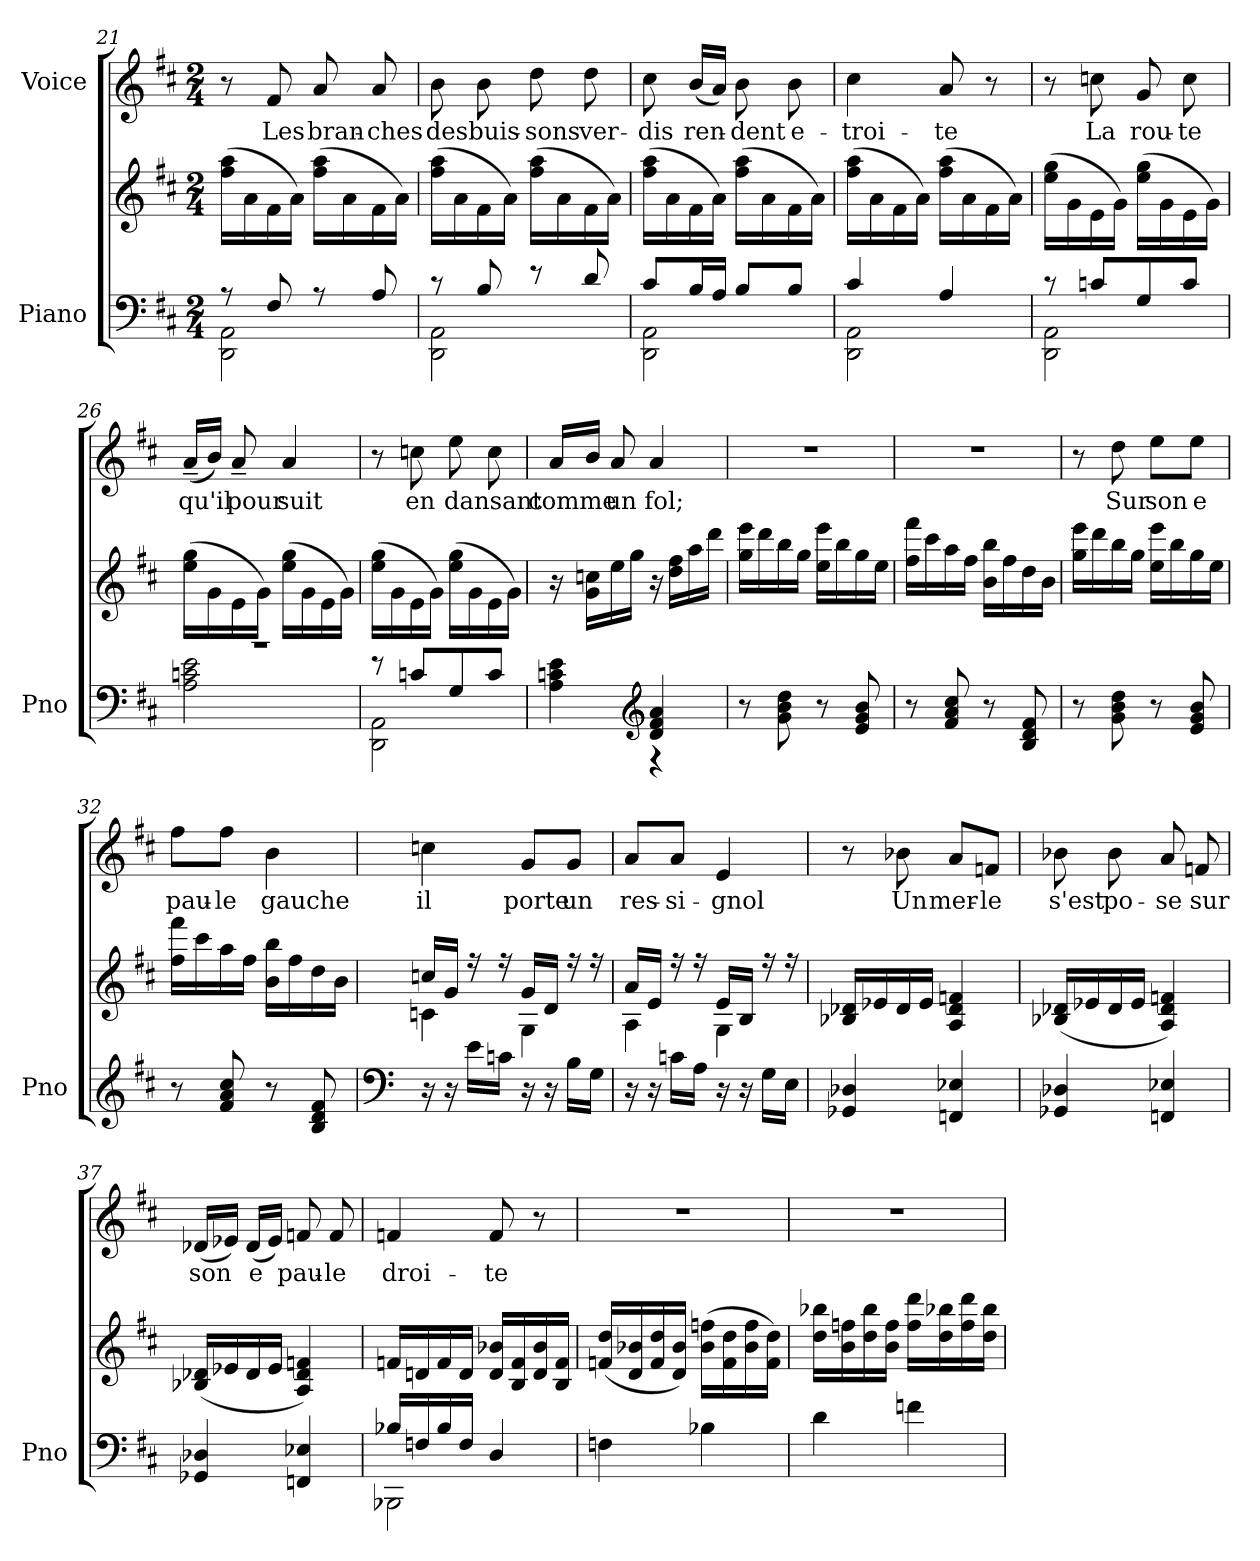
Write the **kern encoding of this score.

**kern	**kern	**kern	**text
*part2	*part2	*part1	*part1
*staff3	*staff2	*staff1	*staff1
*I"Piano	*	*I"Voice	*
*I'Pno	*	*	*
!!LO:LB:g=z
*clefF4	*clefG2	*clefG2	*
*k[f#c#]	*k[f#c#]	*k[f#c#]	*
*M2/4	*M2/4	*M2/4	*
=21	=21	=21	=21
*^	*	*	*
8r	2DD\ 2AA\	(>16ff#\ 16aa\LL	8r	.
.	.	16a\	.	.
!	!	!	!	!LO:LY:b
8F#/	.	16f#\	8f#/	Les
.	.	16a\JJ)	.	.
!	!	!	!	!LO:LY:b
8r	.	(>16ff#\ 16aa\LL	8a/	bran-
.	.	16a\	.	.
!	!	!	!	!LO:LY:b
8A/	.	16f#\	8a/	-ches
.	.	16a\JJ)	.	.
=22	=22	=22	=22	=22
!	!	!	!	!LO:LY:b
8r	2DD\ 2AA\	(>16ff#\ 16aa\LL	8b\	des
.	.	16a\	.	.
!	!	!	!	!LO:LY:b
8B/	.	16f#\	8b\	buis-
.	.	16a\JJ)	.	.
!	!	!	!	!LO:LY:b
8r	.	(>16ff#\ 16aa\LL	8dd\	-sons
.	.	16a\	.	.
!	!	!	!	!LO:LY:b
8d/	.	16f#\	8dd\	ver-
.	.	16a\JJ)	.	.
=23	=23	=23	=23	=23
!	!	!	!	!LO:LY:b
8c#/L	2DD\ 2AA\	(>16ff#\ 16aa\LL	8cc#\	-dis
.	.	16a\	.	.
!	!	!	!	!LO:LY:b
16B/L	.	16f#\	(<16b/LL	ren-
16A/JJ	.	16a\JJ)	16a/JJ)	.
!	!	!	!	!LO:LY:b
8B/L	.	(>16ff#\ 16aa\LL	8b\	-dent
.	.	16a\	.	.
!	!	!	!	!LO:LY:b
8B/J	.	16f#\	8b\	e-
.	.	16a\JJ)	.	.
=24	=24	=24	=24	=24
!	!	!	!	!LO:LY:b
4c#/	2DD\ 2AA\	(>16ff#\ 16aa\LL	4cc#\	-troi-
.	.	16a\	.	.
.	.	16f#\	.	.
.	.	16a\JJ)	.	.
!	!	!	!	!LO:LY:b
4A/	.	(>16ff#\ 16aa\LL	8a/	-te
.	.	16a\	.	.
.	.	16f#\	8r	.
.	.	16a\JJ)	.	.
=25	=25	=25	=25	=25
8r	2DD\ 2AA\	(>16ee\ 16gg\LL	8r	.
.	.	16g\	.	.
!	!	!	!	!LO:LY:b
8cn/L	.	16e\	8ccn\	La
.	.	16g\JJ)	.	.
!	!	!	!	!LO:LY:b
8G/	.	(>16ee\ 16gg\LL	8g/	rou-
.	.	16g\	.	.
!	!	!	!	!LO:LY:b
8c/J	.	16e\	8cc\	-te
.	.	16g\JJ)	.	.
!!LO:LB:g=z
=26	=26	=26	=26	=26
!	!	!	!	!LO:LY:b
2r	2A\ 2cn\ 2e\	(>16ee\ 16gg\LL	(<16a~/LL	qu'il
.	.	16g\	16b/JJ)	.
!	!	!	!	!LO:LY:b
.	.	16e\	8a~/	pour
.	.	16g\JJ)	.	.
!	!	!	!	!LO:LY:b
.	.	(>16ee\ 16gg\LL	4a/	suit
.	.	16g\	.	.
.	.	16e\	.	.
.	.	16g\JJ)	.	.
=27	=27	=27	=27	=27
8r	2DD\ 2AA\	(>16ee\ 16gg\LL	8r	.
.	.	16g\	.	.
!	!	!	!	!LO:LY:b
8cn/L	.	16e\	8ccn\	en
.	.	16g\JJ)	.	.
!	!	!	!	!LO:LY:b
8G/	.	(>16ee\ 16gg\LL	8ee\	dansant
.	.	16g\	.	.
8c/J	.	16e\	8cc\	.
.	.	16g\JJ)	.	.
=28	=28	=28	=28	=28
!	!	!	!	!LO:LY:b
4A\ 4cn\ 4e\	4ryy	16r	16a/LL	comme
.	.	16g\ 16ccn\LL	16b/JJ	.
!	!	!	!	!LO:LY:b
.	.	16ee\	8a/	un
.	.	16gg\JJ	.	.
*clefG2	*	*	*	*
!	!	!	!	!LO:LY:b
4d/ 4f#/ 4a/	4r	16r	4a/	fol;
.	.	16dd\ 16ff#\LL	.	.
.	.	16aa\	.	.
.	.	16ddd\JJ	.	.
*v	*v	*	*	*
=29	=29	=29	=29
8r	16gg\ 16eee\LL	2r	.
.	16ddd\	.	.
8g\ 8b\ 8dd\	16bb\	.	.
.	16gg\JJ	.	.
8r	16ee\ 16eee\LL	.	.
.	16bb\	.	.
8e/ 8g/ 8b/	16gg\	.	.
.	16ee\JJ	.	.
=30	=30	=30	=30
8r	16ff#\ 16fff#\LL	2r	.
.	16ccc#\	.	.
8f#/ 8a/ 8cc#/	16aa\	.	.
.	16ff#\JJ	.	.
8r	16b\ 16bb\LL	.	.
.	16ff#\	.	.
8B/ 8d/ 8f#/	16dd\	.	.
.	16b\JJ	.	.
!!LO:LB:g=z
=31	=31	=31	=31
8r	16gg\ 16eee\LL	8r	.
.	16ddd\	.	.
!	!	!	!LO:LY:b
8g\ 8b\ 8dd\	16bb\	8dd\	Sur
.	16gg\JJ	.	.
!	!	!	!LO:LY:b
8r	16ee\ 16eee\LL	8ee\L	son
.	16bb\	.	.
!	!	!	!LO:LY:b
8e/ 8g/ 8b/	16gg\	8ee\J	e
.	16ee\JJ	.	.
=32	=32	=32	=32
!	!	!	!LO:LY:b
8r	16ff#\ 16fff#\LL	8ff#\L	pau-
.	16ccc#\	.	.
!	!	!	!LO:LY:b
8f#/ 8a/ 8cc#/	16aa\	8ff#\J	-le
.	16ff#\JJ	.	.
!	!	!	!LO:LY:b
8r	16b\ 16bb\LL	4b\	gauche
.	16ff#\	.	.
8B/ 8d/ 8f#/	16dd\	.	.
.	16b\JJ	.	.
=33	=33	=33	=33
*clefF4	*	*	*
*	*^	*	*
!	!	!	!	!LO:LY:b
16r	16ccn/LL	4cn\	4ccn\	il
16r	16g/JJ	.	.	.
16e\LL	16r	.	.	.
16cn\JJ	16r	.	.	.
!	!	!	!	!LO:LY:b
16r	16g/LL	4G\	8g/L	porte
16r	16d/JJ	.	.	.
!	!	!	!	!LO:LY:b
16B\LL	16r	.	8g/J	un
16G\JJ	16r	.	.	.
=34	=34	=34	=34	=34
!	!	!	!	!LO:LY:b
16r	16a/LL	4A\	8a/L	res-
16r	16e/JJ	.	.	.
!	!	!	!	!LO:LY:b
16cn\LL	16r	.	8a/J	-si-
16A\JJ	16r	.	.	.
!	!	!	!	!LO:LY:b
16r	16e/LL	4G\	4e/	-gnol
16r	16B/JJ	.	.	.
16G\LL	16r	.	.	.
16E\JJ	16r	.	.	.
*	*v	*v	*	*
=35	=35	=35	=35
4GG-X/ 4D-X/	16B-X/ 16d-X/LL	8r	.
.	16e-X/	.	.
!	!	!	!LO:LY:b
.	16d-/	8b-X\	Un
.	16e-/JJ	.	.
!	!	!	!LO:LY:b
4FFn/ 4E-X/	4A/ 4d-/ 4fn/	8a/L	mer-
!	!	!	!LO:LY:b
.	.	8fn/J	-le
!!LO:PB:g=z
=36	=36	=36	=36
!	!	!	!LO:LY:b
4GG-X/ 4D-X/	(<16B-X/ 16d-X/LL	8b-X\	s'est
.	16e-X/	.	.
!	!	!	!LO:LY:b
.	16d-/	8b-\	po-
.	16e-/JJ	.	.
!	!	!	!LO:LY:b
4FFn/ 4E-X/	4A/ 4d-/ 4fn/)	8a/	-se
!	!	!	!LO:LY:b
.	.	8fn/	sur
=37	=37	=37	=37
!	!	!	!LO:LY:b
4GG-X/ 4D-X/	(<16B-X/ 16d-X/LL	(<16d-X/LL	son
.	16e-X/	16e-X/JJ)	.
!	!	!	!LO:LY:b
.	16d-/	(<16d-/LL	e
.	16e-/JJ	16e-/JJ)	.
!	!	!	!LO:LY:b
4FFn/ 4E-X/	4A/ 4d-/ 4fn/)	8fn/	pau-
!	!	!	!LO:LY:b
.	.	8f/	-le
=38	=38	=38	=38
*^	*	*	*
!	!	!	!	!LO:LY:b
16B-X/LL	2BBB-X\	16fn/LL	4fn/	droi-
16Fn/	.	16dn/	.	.
16B-/	.	16f/	.	.
16F/JJ	.	16d/JJ	.	.
!	!	!	!	!LO:LY:b
4D/	.	16d/ 16b-X/LL	8f/	-te
.	.	16B/ 16f/	.	.
.	.	16d/ 16b-/	8r	.
.	.	16B/ 16f/JJ	.	.
*v	*v	*	*	*
=39	=39	=39	=39
4Fn\	(<16fn/ 16dd/LL	2r	.
.	16d/ 16b-X/	.	.
.	16f/ 16dd/	.	.
.	16d/ 16b-/JJ)	.	.
4B-X\	(>16b-\ 16ffn\LL	.	.
.	16f\ 16dd\	.	.
.	16b-\ 16ff\	.	.
.	16f\ 16dd\JJ)	.	.
=40	=40	=40	=40
4d\	16dd\ 16bb-X\LL	2r	.
.	16b\ 16ffn\	.	.
.	16dd\ 16bb-\	.	.
.	16b\ 16ff\JJ	.	.
4fn\	16ff\ 16ddd\LL	.	.
.	16dd\ 16bb-X\	.	.
.	16ff\ 16ddd\	.	.
.	16dd\ 16bb-\JJ	.	.
=	=	=	=
*-	*-	*-	*-
